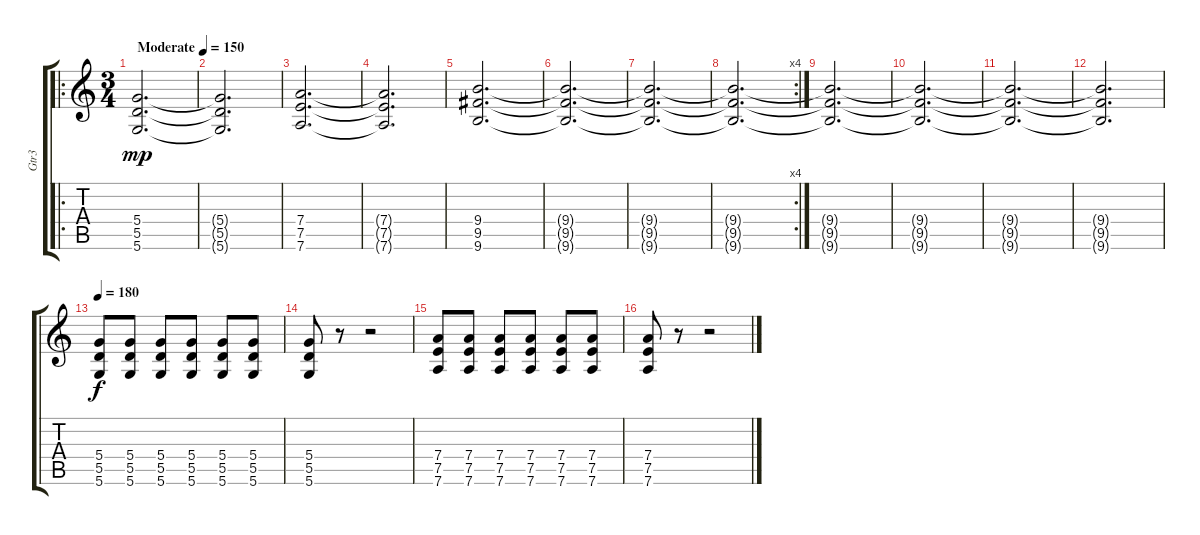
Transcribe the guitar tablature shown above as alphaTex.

\track ("Gtr3" "Gtr3") {instrument electricguitarclean}
\staff {score tabs}
\tuning (E4 B3 G3 D3 A2 D2) {hide}
\ro
\ts (3 4)
\tempo (150 "Moderate")
\clef g2
\ks c
(5.4 5.5 5.6).2{d dy mp instrument electricguitarclean} |
(5.4{t} 5.5{t} 5.6{t}).2{d} |
(7.4 7.5 7.6).2{d} |
(7.4{t} 7.5{t} 7.6{t}).2{d} |
(9.4 9.5 9.6).2{d} |
(9.4{t} 9.5{t} 9.6{t}).2{d} |
(9.4{t} 9.5{t} 9.6{t}).2{d} |
\rc 4
(9.4{t} 9.5{t} 9.6{t}).2{d} |
(9.4{t} 9.5{t} 9.6{t}).2{d} |
(9.4{t} 9.5{t} 9.6{t}).2{d} |
(9.4{t} 9.5{t} 9.6{t}).2{d} |
(9.4{t} 9.5{t} 9.6{t}).2{d} |
\tempo 200
\tempo 180
(5.4 5.5 5.6).8{dy f instrument distortionguitar} (5.4 5.5 5.6).8 (5.4 5.5 5.6).8 (5.4 5.5 5.6).8 (5.4 5.5 5.6).8 (5.4 5.5 5.6).8 |
(5.4 5.5 5.6).8 r.8 r.2 |
(7.4 7.5 7.6).8 (7.4 7.5 7.6).8 (7.4 7.5 7.6).8 (7.4 7.5 7.6).8 (7.4 7.5 7.6).8 (7.4 7.5 7.6).8 |
(7.4 7.5 7.6).8 r.8 r.2
